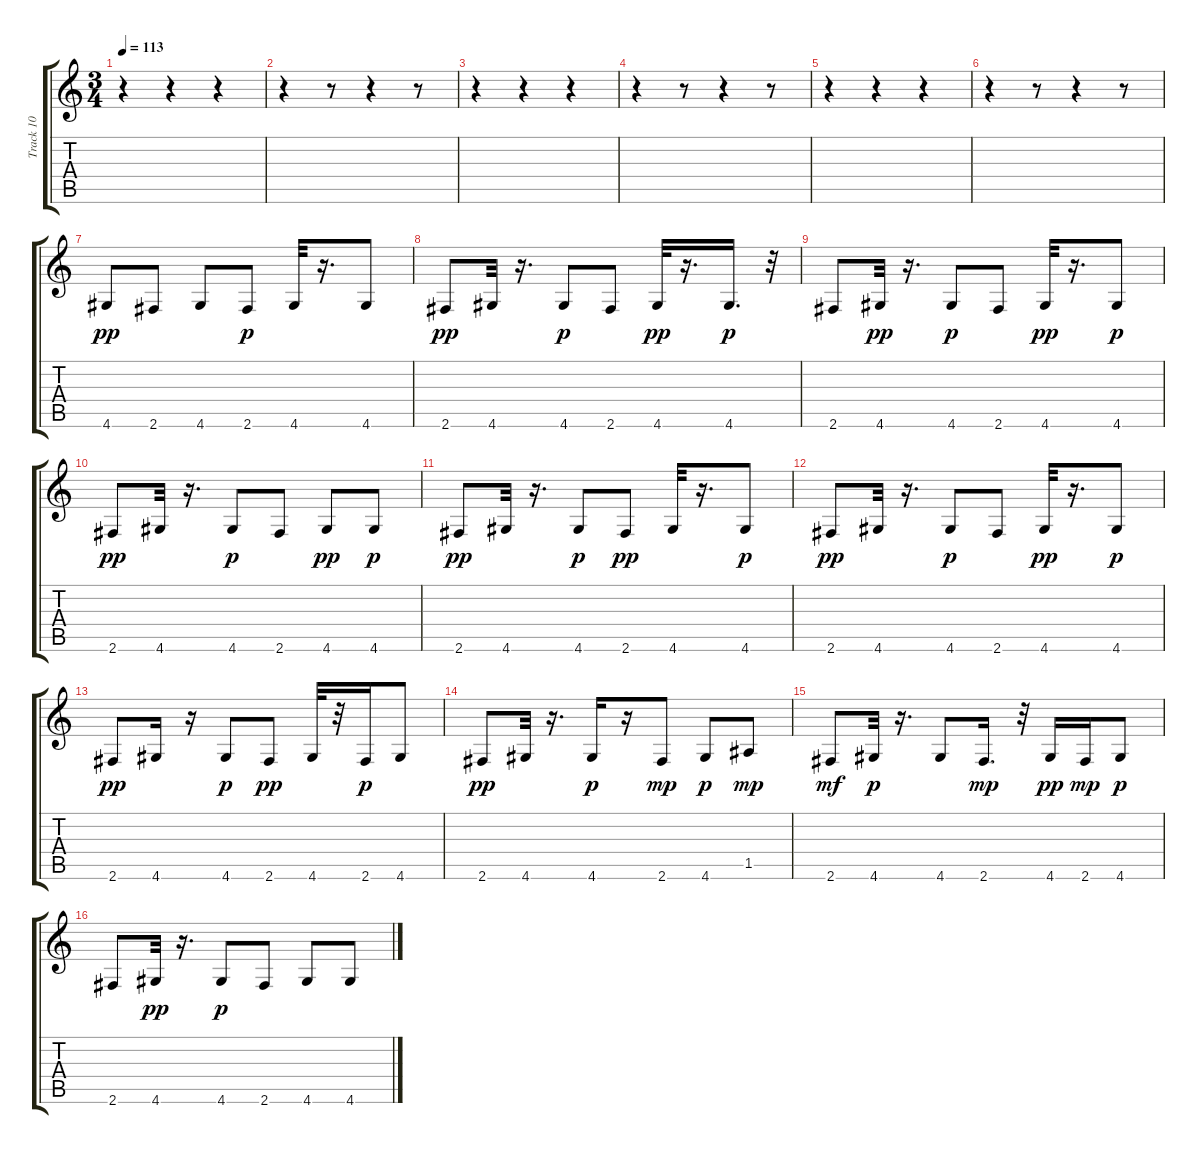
\track ("Track 10" "Track 10") {instrument acousticbass}
\staff {score tabs}
\tuning (E4 B3 G3 D3 A2 E2) {hide}
\ts (3 4)
\tempo 113
\clef g2
\ks c
r.4{dy f} r.4 r.4 |
r.4 r.8 r.4 r.8 |
r.4 r.4 r.4 |
r.4 r.8 r.4 r.8 |
r.4 r.4 r.4 |
r.4 r.8 r.4 r.8 |
4.6.8{dy pp} 2.6.8 4.6.8 2.6.8{dy p} 4.6.32 r.16{d} 4.6.8 |
2.6.8{dy pp} 4.6.32 r.16{d} 4.6.8{dy p} 2.6.8 4.6.32{dy pp} r.16{d} 4.6.16{d dy p} r.32 |
2.6.8 4.6.32{dy pp} r.16{d} 4.6.8{dy p} 2.6.8 4.6.32{dy pp} r.16{d} 4.6.8{dy p} |
2.6.8{dy pp} 4.6.32 r.16{d} 4.6.8{dy p} 2.6.8 4.6.8{dy pp} 4.6.8{dy p} |
2.6.8{dy pp} 4.6.32 r.16{d} 4.6.8{dy p} 2.6.8{dy pp} 4.6.32 r.16{d} 4.6.8{dy p} |
2.6.8{dy pp} 4.6.32 r.16{d} 4.6.8{dy p} 2.6.8 4.6.32{dy pp} r.16{d} 4.6.8{dy p} |
2.6.8{dy pp} 4.6.16 r.16 4.6.8{dy p} 2.6.8{dy pp} 4.6.32 r.32 2.6.16{dy p} 4.6.8 |
2.6.8{dy pp} 4.6.32 r.16{d} 4.6.16{dy p} r.16 2.6.8{dy mp} 4.6.8{dy p} 1.5.8{dy mp} |
2.6.8{dy mf} 4.6.32{dy p} r.16{d} 4.6.8 2.6.16{d dy mp} r.32 4.6.16{dy pp} 2.6.16{dy mp} 4.6.8{dy p} |
2.6.8 4.6.32{dy pp} r.16{d} 4.6.8{dy p} 2.6.8 4.6.8 4.6.8
